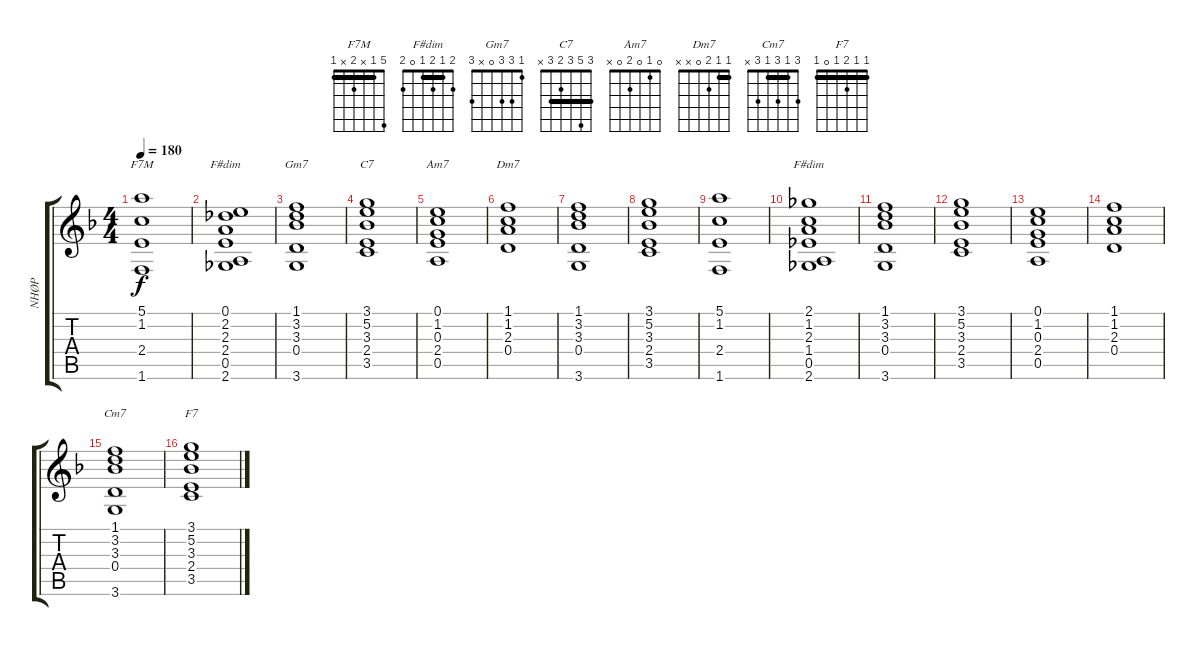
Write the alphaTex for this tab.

\track ("NHØP" "NHØP") {instrument acousticbass}
\staff {score tabs}
\tuning (E4 B3 G3 D3 A2 E2) {hide}
\chord ("F7M" 5 1 x 2 x 1) {barre 1}
\chord ("F#dim" 11 10 11 10 9 x) {firstfret 9 barre 10}
\chord ("Gm7" 1 3 3 0 x 3)
\chord ("C7" 3 5 3 2 3 x) {barre 3}
\chord ("Am7" 0 1 0 2 0 x)
\chord ("Dm7" 1 1 2 0 x x) {barre 1}
\chord ("F#dim" 2 1 2 1 0 2) {barre 1}
\chord ("Cm7" 3 1 3 1 3 x) {barre 1}
\chord ("F7" 1 1 2 1 0 1) {barre 1}
\ts (4 4)
\tempo 180
\clef g2
\ks f
(5.1 1.2 2.4 1.6).1{ch "F7M" dy f} |
(0.1 2.2 2.3 2.4 0.5 2.6).1{ch "F#dim"} |
(1.1 3.2 3.3 0.4 3.6).1{ch "Gm7"} |
(3.1 5.2 3.3 2.4 3.5).1{ch "C7"} |
(0.1 1.2 0.3 2.4 0.5).1{ch "Am7"} |
(1.1 1.2 2.3 0.4).1{ch "Dm7"} |
(1.1 3.2 3.3 0.4 3.6).1 |
(3.1 5.2 3.3 2.4 3.5).1 |
(5.1 1.2 2.4 1.6).1 |
(2.1 1.2 2.3 1.4 0.5 2.6).1{ch "F#dim"} |
(1.1 3.2 3.3 0.4 3.6).1 |
(3.1 5.2 3.3 2.4 3.5).1 |
(0.1 1.2 0.3 2.4 0.5).1 |
(1.1 1.2 2.3 0.4).1 |
(1.1 3.2 3.3 0.4 3.6).1{ch "Cm7"} |
(3.1 5.2 3.3 2.4 3.5).1{ch "F7"}
